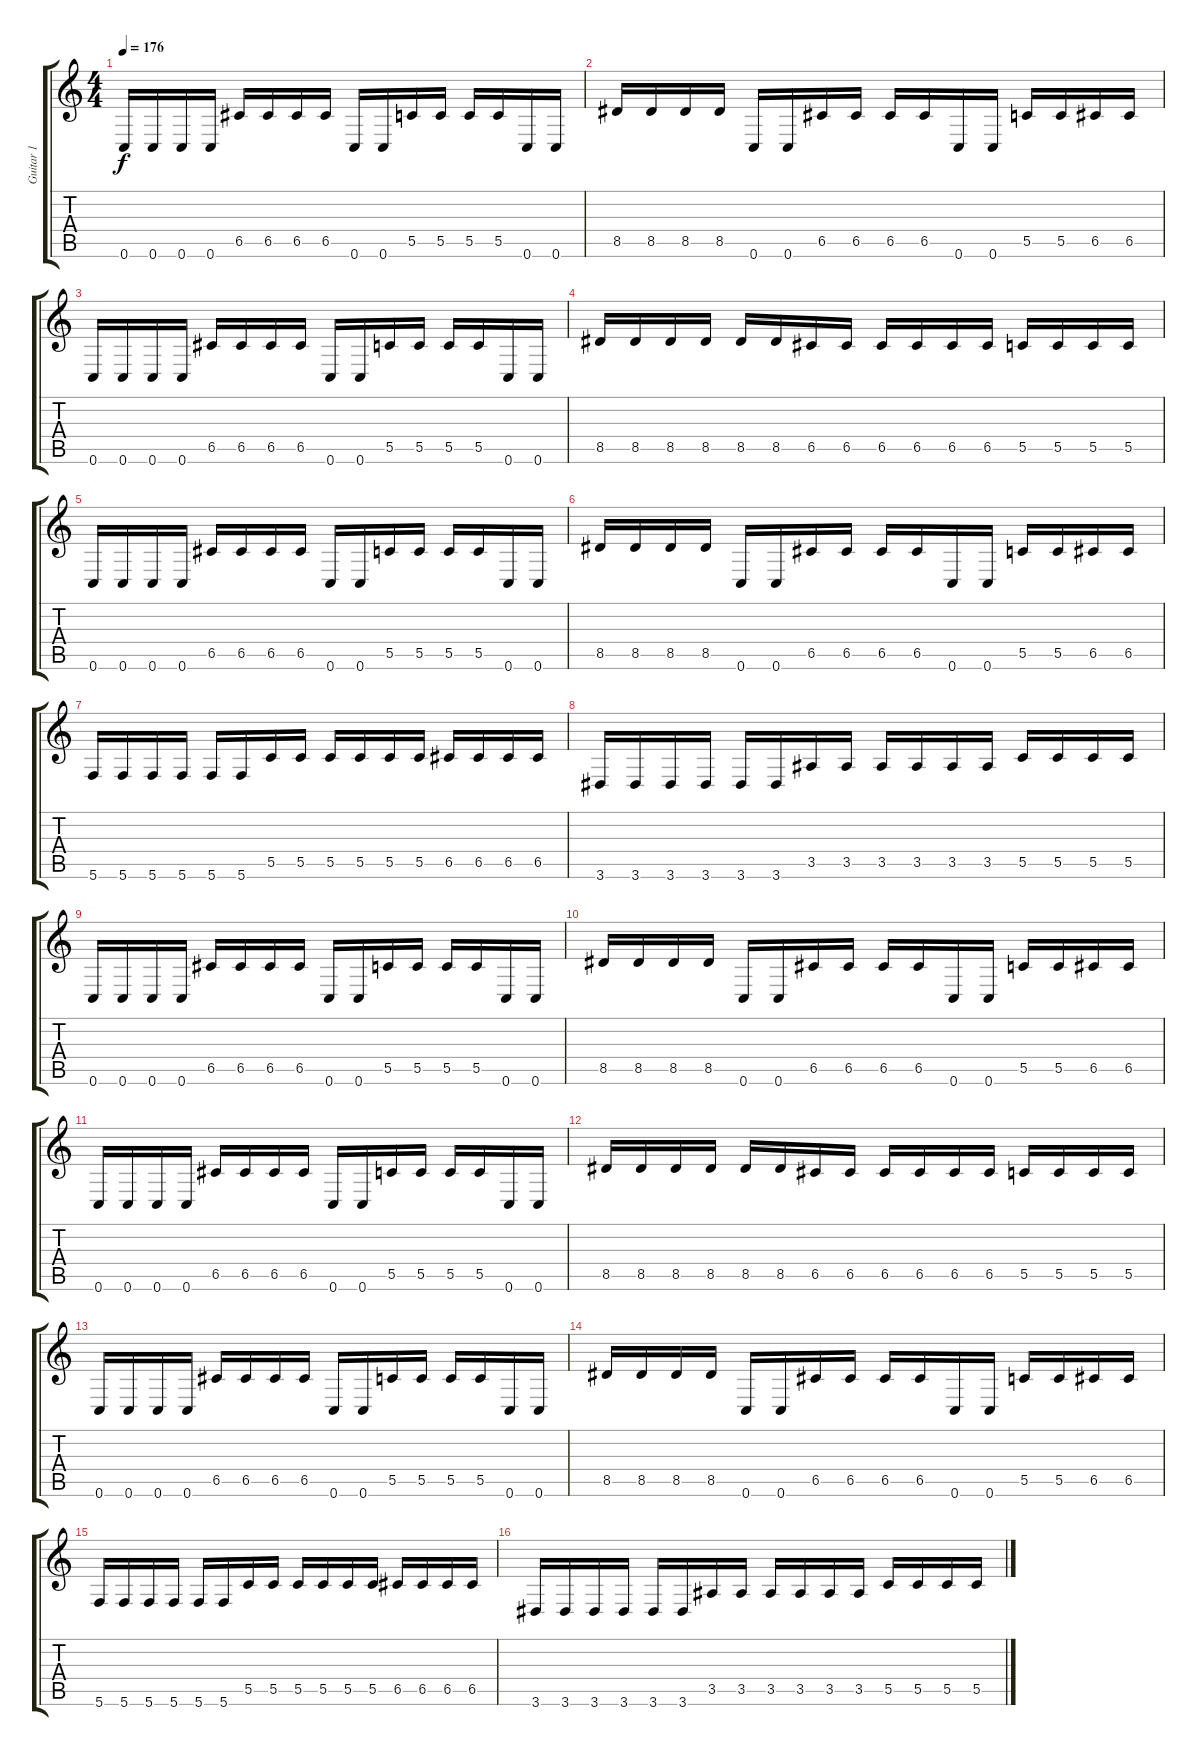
\track ("Guitar 1" "Guitar 1") {instrument distortionguitar}
\staff {score tabs}
\tuning (D4 A3 F3 C3 G2 C2) {hide}
\ts (4 4)
\tempo 176
\clef g2
\ks c
0.6.16{dy f} 0.6.16 0.6.16 0.6.16 6.5.16 6.5.16 6.5.16 6.5.16 0.6.16 0.6.16 5.5.16 5.5.16 5.5.16 5.5.16 0.6.16 0.6.16 |
8.5.16 8.5.16 8.5.16 8.5.16 0.6.16 0.6.16 6.5.16 6.5.16 6.5.16 6.5.16 0.6.16 0.6.16 5.5.16 5.5.16 6.5.16 6.5.16 |
0.6.16 0.6.16 0.6.16 0.6.16 6.5.16 6.5.16 6.5.16 6.5.16 0.6.16 0.6.16 5.5.16 5.5.16 5.5.16 5.5.16 0.6.16 0.6.16 |
8.5.16 8.5.16 8.5.16 8.5.16 8.5.16 8.5.16 6.5.16 6.5.16 6.5.16 6.5.16 6.5.16 6.5.16 5.5.16 5.5.16 5.5.16 5.5.16 |
0.6.16 0.6.16 0.6.16 0.6.16 6.5.16 6.5.16 6.5.16 6.5.16 0.6.16 0.6.16 5.5.16 5.5.16 5.5.16 5.5.16 0.6.16 0.6.16 |
8.5.16 8.5.16 8.5.16 8.5.16 0.6.16 0.6.16 6.5.16 6.5.16 6.5.16 6.5.16 0.6.16 0.6.16 5.5.16 5.5.16 6.5.16 6.5.16 |
5.6.16 5.6.16 5.6.16 5.6.16 5.6.16 5.6.16 5.5.16 5.5.16 5.5.16 5.5.16 5.5.16 5.5.16 6.5.16 6.5.16 6.5.16 6.5.16 |
3.6.16 3.6.16 3.6.16 3.6.16 3.6.16 3.6.16 3.5.16 3.5.16 3.5.16 3.5.16 3.5.16 3.5.16 5.5.16 5.5.16 5.5.16 5.5.16 |
0.6.16 0.6.16 0.6.16 0.6.16 6.5.16 6.5.16 6.5.16 6.5.16 0.6.16 0.6.16 5.5.16 5.5.16 5.5.16 5.5.16 0.6.16 0.6.16 |
8.5.16 8.5.16 8.5.16 8.5.16 0.6.16 0.6.16 6.5.16 6.5.16 6.5.16 6.5.16 0.6.16 0.6.16 5.5.16 5.5.16 6.5.16 6.5.16 |
0.6.16 0.6.16 0.6.16 0.6.16 6.5.16 6.5.16 6.5.16 6.5.16 0.6.16 0.6.16 5.5.16 5.5.16 5.5.16 5.5.16 0.6.16 0.6.16 |
8.5.16 8.5.16 8.5.16 8.5.16 8.5.16 8.5.16 6.5.16 6.5.16 6.5.16 6.5.16 6.5.16 6.5.16 5.5.16 5.5.16 5.5.16 5.5.16 |
0.6.16 0.6.16 0.6.16 0.6.16 6.5.16 6.5.16 6.5.16 6.5.16 0.6.16 0.6.16 5.5.16 5.5.16 5.5.16 5.5.16 0.6.16 0.6.16 |
8.5.16 8.5.16 8.5.16 8.5.16 0.6.16 0.6.16 6.5.16 6.5.16 6.5.16 6.5.16 0.6.16 0.6.16 5.5.16 5.5.16 6.5.16 6.5.16 |
5.6.16 5.6.16 5.6.16 5.6.16 5.6.16 5.6.16 5.5.16 5.5.16 5.5.16 5.5.16 5.5.16 5.5.16 6.5.16 6.5.16 6.5.16 6.5.16 |
3.6.16 3.6.16 3.6.16 3.6.16 3.6.16 3.6.16 3.5.16 3.5.16 3.5.16 3.5.16 3.5.16 3.5.16 5.5.16 5.5.16 5.5.16 5.5.16
